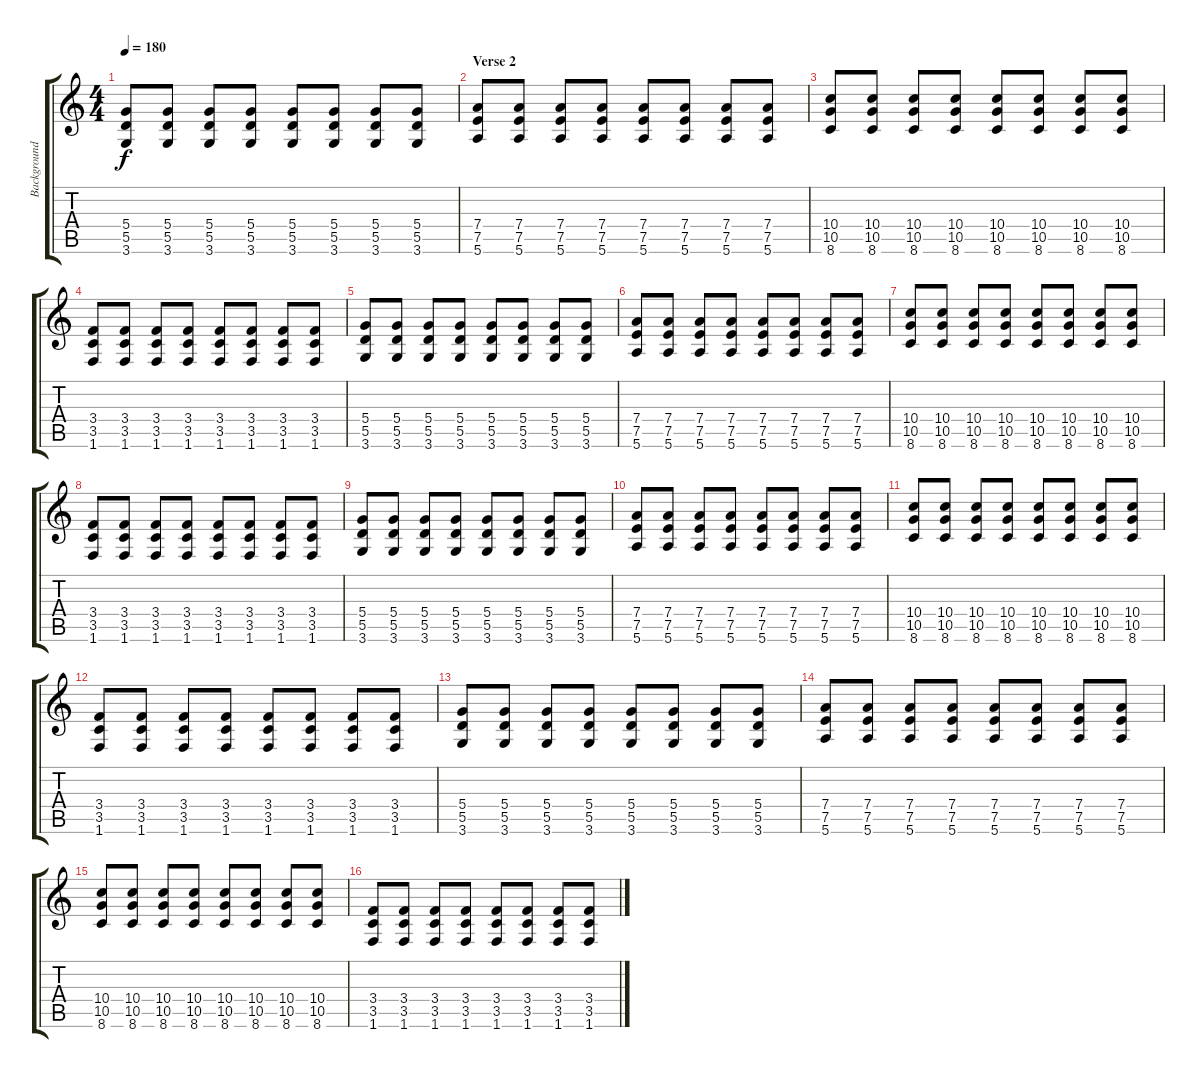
\track ("Background Guitar" "Background") {instrument overdrivenguitar}
\staff {score tabs}
\tuning (E4 B3 G3 D3 A2 E2) {hide}
\ts (4 4)
\tempo 180
\clef g2
\ks c
(5.4 5.5 3.6).8{dy f} (5.4 5.5 3.6).8 (5.4 5.5 3.6).8 (5.4 5.5 3.6).8 (5.4 5.5 3.6).8 (5.4 5.5 3.6).8 (5.4 5.5 3.6).8 (5.4 5.5 3.6).8 |
\section ("" "Verse 2")
(7.4 7.5 5.6).8 (7.4 7.5 5.6).8 (7.4 7.5 5.6).8 (7.4 7.5 5.6).8 (7.4 7.5 5.6).8 (7.4 7.5 5.6).8 (7.4 7.5 5.6).8 (7.4 7.5 5.6).8 |
(10.4 10.5 8.6).8 (10.4 10.5 8.6).8 (10.4 10.5 8.6).8 (10.4 10.5 8.6).8 (10.4 10.5 8.6).8 (10.4 10.5 8.6).8 (10.4 10.5 8.6).8 (10.4 10.5 8.6).8 |
(3.4 3.5 1.6).8 (3.4 3.5 1.6).8 (3.4 3.5 1.6).8 (3.4 3.5 1.6).8 (3.4 3.5 1.6).8 (3.4 3.5 1.6).8 (3.4 3.5 1.6).8 (3.4 3.5 1.6).8 |
(5.4 5.5 3.6).8 (5.4 5.5 3.6).8 (5.4 5.5 3.6).8 (5.4 5.5 3.6).8 (5.4 5.5 3.6).8 (5.4 5.5 3.6).8 (5.4 5.5 3.6).8 (5.4 5.5 3.6).8 |
(7.4 7.5 5.6).8 (7.4 7.5 5.6).8 (7.4 7.5 5.6).8 (7.4 7.5 5.6).8 (7.4 7.5 5.6).8 (7.4 7.5 5.6).8 (7.4 7.5 5.6).8 (7.4 7.5 5.6).8 |
(10.4 10.5 8.6).8 (10.4 10.5 8.6).8 (10.4 10.5 8.6).8 (10.4 10.5 8.6).8 (10.4 10.5 8.6).8 (10.4 10.5 8.6).8 (10.4 10.5 8.6).8 (10.4 10.5 8.6).8 |
(3.4 3.5 1.6).8 (3.4 3.5 1.6).8 (3.4 3.5 1.6).8 (3.4 3.5 1.6).8 (3.4 3.5 1.6).8 (3.4 3.5 1.6).8 (3.4 3.5 1.6).8 (3.4 3.5 1.6).8 |
(5.4 5.5 3.6).8 (5.4 5.5 3.6).8 (5.4 5.5 3.6).8 (5.4 5.5 3.6).8 (5.4 5.5 3.6).8 (5.4 5.5 3.6).8 (5.4 5.5 3.6).8 (5.4 5.5 3.6).8 |
(7.4 7.5 5.6).8 (7.4 7.5 5.6).8 (7.4 7.5 5.6).8 (7.4 7.5 5.6).8 (7.4 7.5 5.6).8 (7.4 7.5 5.6).8 (7.4 7.5 5.6).8 (7.4 7.5 5.6).8 |
(10.4 10.5 8.6).8 (10.4 10.5 8.6).8 (10.4 10.5 8.6).8 (10.4 10.5 8.6).8 (10.4 10.5 8.6).8 (10.4 10.5 8.6).8 (10.4 10.5 8.6).8 (10.4 10.5 8.6).8 |
(3.4 3.5 1.6).8 (3.4 3.5 1.6).8 (3.4 3.5 1.6).8 (3.4 3.5 1.6).8 (3.4 3.5 1.6).8 (3.4 3.5 1.6).8 (3.4 3.5 1.6).8 (3.4 3.5 1.6).8 |
(5.4 5.5 3.6).8 (5.4 5.5 3.6).8 (5.4 5.5 3.6).8 (5.4 5.5 3.6).8 (5.4 5.5 3.6).8 (5.4 5.5 3.6).8 (5.4 5.5 3.6).8 (5.4 5.5 3.6).8 |
(7.4 7.5 5.6).8 (7.4 7.5 5.6).8 (7.4 7.5 5.6).8 (7.4 7.5 5.6).8 (7.4 7.5 5.6).8 (7.4 7.5 5.6).8 (7.4 7.5 5.6).8 (7.4 7.5 5.6).8 |
(10.4 10.5 8.6).8 (10.4 10.5 8.6).8 (10.4 10.5 8.6).8 (10.4 10.5 8.6).8 (10.4 10.5 8.6).8 (10.4 10.5 8.6).8 (10.4 10.5 8.6).8 (10.4 10.5 8.6).8 |
(3.4 3.5 1.6).8 (3.4 3.5 1.6).8 (3.4 3.5 1.6).8 (3.4 3.5 1.6).8 (3.4 3.5 1.6).8 (3.4 3.5 1.6).8 (3.4 3.5 1.6).8 (3.4 3.5 1.6).8
